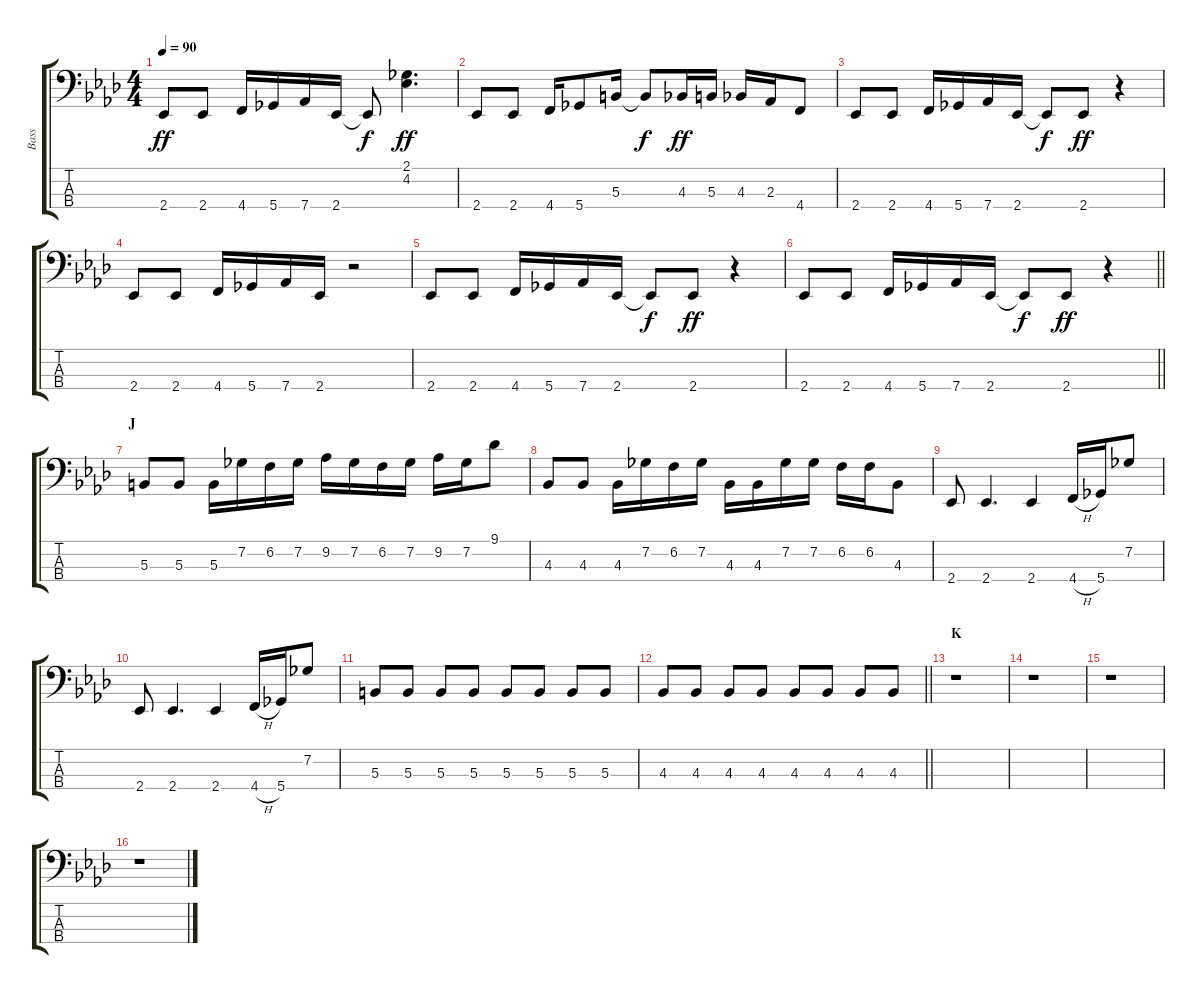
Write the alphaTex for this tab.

\track ("Bass" "Bass") {instrument electricbasspick}
\staff {score tabs}
\tuning (E2 B1 Gb1 Db1) {hide}
\ts (4 4)
\tempo 90
\clef f4
\ks ab
2.4.8{dy ff} 2.4.8 4.4.16 5.4.16 7.4.16 2.4.16 2.4{t}.8{dy f} (2.1 4.2).4{d dy ff} |
2.4.8 2.4.8 4.4.16 5.4.8 5.3.16 5.3{t}.8{dy f} 4.3.16{dy ff} 5.3.16 4.3.16 2.3.16 4.4.8 |
2.4.8 2.4.8 4.4.16 5.4.16 7.4.16 2.4.16 2.4{t}.8{dy f} 2.4.8{dy ff} r.4 |
2.4.8 2.4.8 4.4.16 5.4.16 7.4.16 2.4.16 r.2 |
2.4.8 2.4.8 4.4.16 5.4.16 7.4.16 2.4.16 2.4{t}.8{dy f} 2.4.8{dy ff} r.4 |
\barLineRight lightlight
2.4.8 2.4.8 4.4.16 5.4.16 7.4.16 2.4.16 2.4{t}.8{dy f} 2.4.8{dy ff} r.4 |
\section ("" "J")
5.3.8 5.3.8 5.3.16 7.2.16 6.2.16 7.2.16 9.2.16 7.2.16 6.2.16 7.2.16 9.2.16 7.2.16 9.1.8 |
4.3.8 4.3.8 4.3.16 7.2.16 6.2.16 7.2.16 4.3.16 4.3.16 7.2.16 7.2.16 6.2.16 6.2.16 4.3.8 |
2.4.8 2.4.4{d} 2.4.4 4.4{h}.16 5.4.16 7.2.8 |
2.4.8 2.4.4{d} 2.4.4 4.4{h}.16 5.4.16 7.2.8 |
5.3.8 5.3.8 5.3.8 5.3.8 5.3.8 5.3.8 5.3.8 5.3.8 |
\barLineRight lightlight
4.3.8 4.3.8 4.3.8 4.3.8 4.3.8 4.3.8 4.3.8 4.3.8 |
\section ("" "K")
r.1 |
r.1 |
r.1 |
r.1
